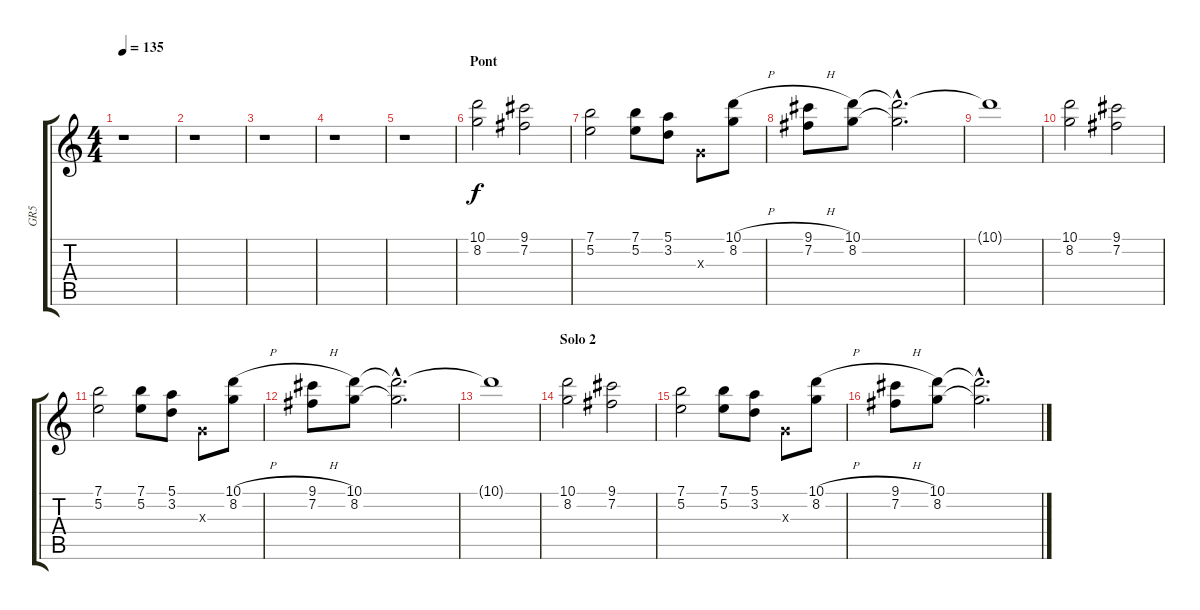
\track ("GR5" "GR5") {instrument overdrivenguitar}
\staff {score tabs}
\tuning (E4 B3 G3 D3 A2 E2) {hide}
\ts (4 4)
\tempo 135
\clef g2
\ks c
r.1{dy f} |
r.1 |
r.1 |
r.1 |
r.1 |
\section ("" "Pont")
(10.1 8.2).2 (9.1 7.2).2 |
(7.1 5.2).2 (7.1 5.2).8 (5.1 3.2).8 0.3{x}.8 (10.1{h} 8.2).8 |
(9.1{h} 7.2).8 (10.1 8.2).8 (10.1{hac t} 8.2{hac t}).2{d} |
10.1{t}.1 |
(10.1 8.2).2 (9.1 7.2).2 |
(7.1 5.2).2 (7.1 5.2).8 (5.1 3.2).8 0.3{x}.8 (10.1{h} 8.2).8 |
(9.1{h} 7.2).8 (10.1 8.2).8 (10.1{hac t} 8.2{hac t}).2{d} |
10.1{t}.1 |
\section ("" "Solo 2")
(10.1 8.2).2 (9.1 7.2).2 |
(7.1 5.2).2 (7.1 5.2).8 (5.1 3.2).8 0.3{x}.8 (10.1{h} 8.2).8 |
(9.1{h} 7.2).8 (10.1 8.2).8 (10.1{hac t} 8.2{hac t}).2{d}
